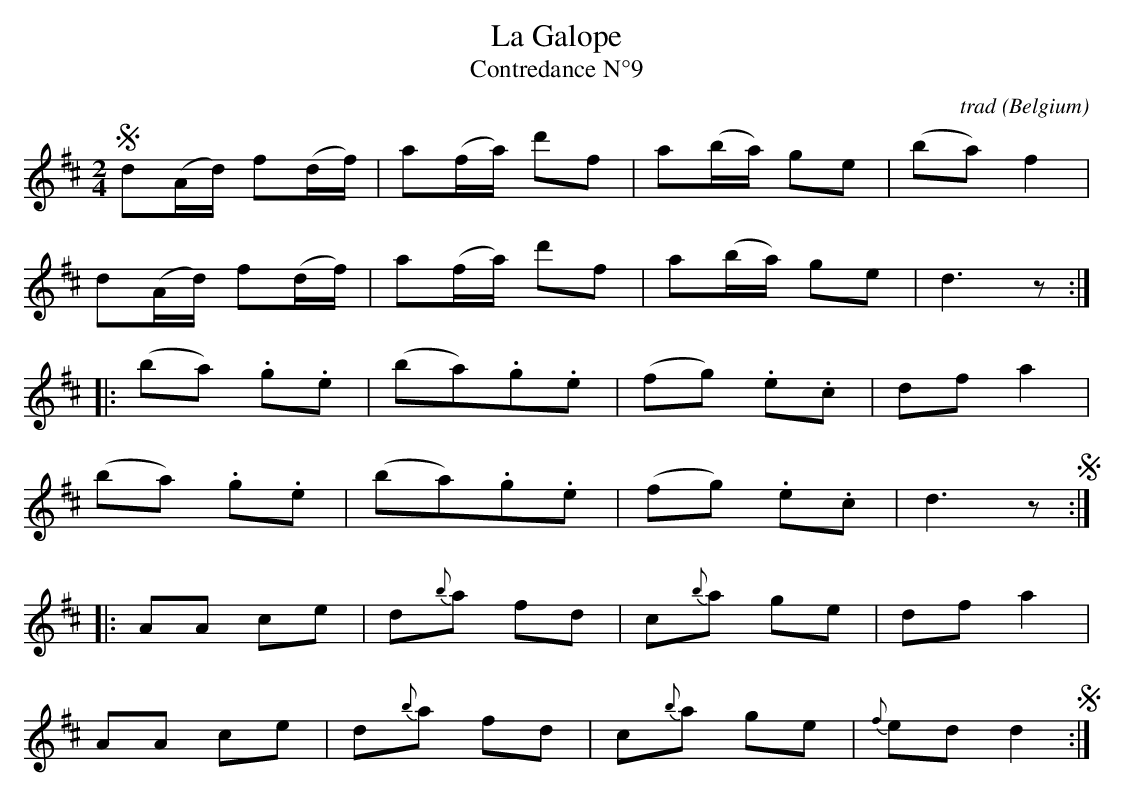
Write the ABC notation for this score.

X:1
T:La Galope
T:Contredance N°9
C:trad
O:Belgium
M:2/4
L:1/8
K:Dmaj
!segno!d(A/2d/2) f(d/2f/2)|a(f/2a/2) d'f|a(b/2a/2) ge|(ba) f2|
d(A/2d/2) f(d/2f/2)|a(f/2a/2) d'f|a(b/2a/2) ge|d3 z:|
|:(ba) .g.e|(ba).g.e|(fg) .e.c|df a2|
(ba) .g.e|(ba).g.e|(fg) .e.c|d3 z!segno!:|
|:AA ce|d{b}a fd|c{b}a ge|df a2|
AA ce|d{b}a fd|c{b}a ge|{f}ed d2 !segno!:|]
